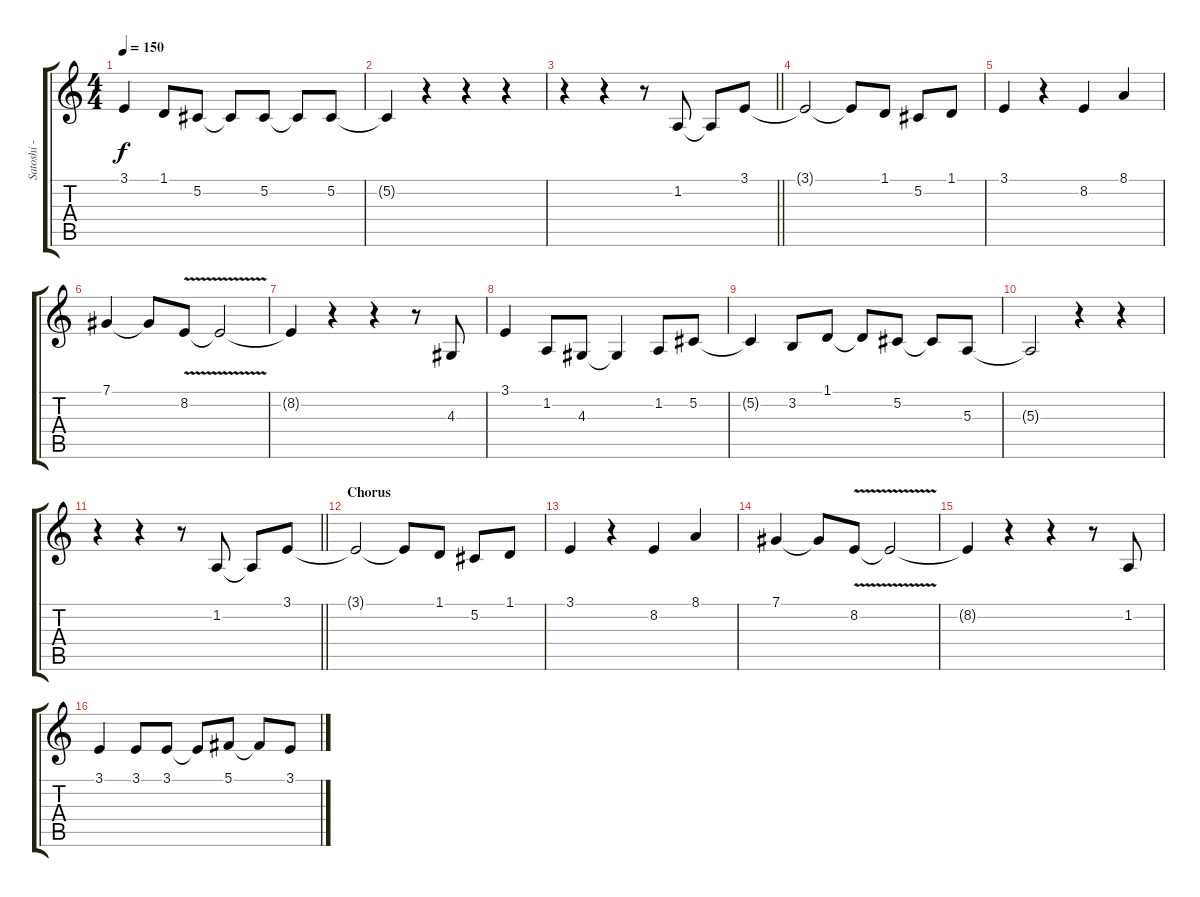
\track ("Satoshi - Vocals" "Satoshi - ") {instrument lead6voice}
\staff {score tabs}
\tuning (Db4 Ab3 E3 B2 Gb2 B1) {hide}
\ts (4 4)
\tempo 150
\clef g2
\ks c
3.1{t}.4{dy f} 1.1.8 5.2.8 5.2{t}.8 5.2.8 5.2{t}.8 5.2.8 |
5.2{t}.4 r.4 r.4 r.4 |
\barLineRight lightlight
r.4 r.4 r.8 1.2.8 1.2{t}.8 3.1.8 |
\section ("" "")
3.1{t}.2 3.1{t}.8 1.1.8 5.2.8 1.1.8 |
3.1.4 r.4 8.2.4 8.1.4 |
7.1.4 7.1{t}.8 8.2{v}.8 8.2{t}.2 |
8.2{t}.4 r.4 r.4 r.8 4.3.8 |
3.1.4 1.2.8 4.3.8 4.3{t}.4 1.2.8 5.2.8 |
5.2{t}.4 3.2.8 1.1.8 1.1{t}.8 5.2.8 5.2{t}.8 5.3.8 |
5.3{t}.2 r.4 r.4 |
\barLineRight lightlight
r.4 r.4 r.8 1.2.8 1.2{t}.8 3.1.8 |
\section ("" "Chorus")
3.1{t}.2 3.1{t}.8 1.1.8 5.2.8 1.1.8 |
3.1.4 r.4 8.2.4 8.1.4 |
7.1.4 7.1{t}.8 8.2{v}.8 8.2{t}.2 |
8.2{t}.4 r.4 r.4 r.8 1.2.8 |
3.1.4 3.1.8 3.1.8 3.1{t}.8 5.1.8 5.1{t}.8 3.1.8
